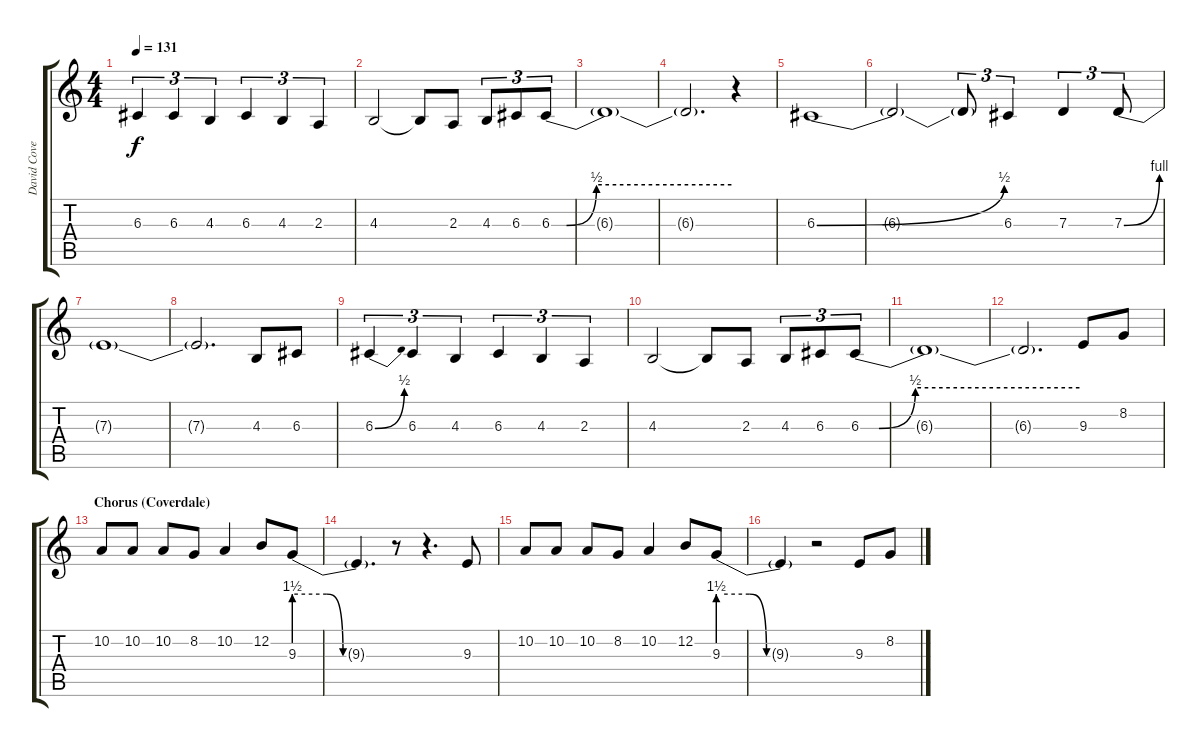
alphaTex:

\track ("David Coverdale" "David Cove") {instrument lead2sawtooth}
\staff {score tabs}
\tuning (E4 B3 G3 D3 A2 E2) {hide}
\ts (4 4)
\tempo 131
\clef g2
\ks c
6.3{t}.4{tu (3 2) dy f} 6.3.4{tu (3 2)} 4.3.4{tu (3 2)} 6.3.4{tu (3 2)} 4.3.4{tu (3 2)} 2.3.4{tu (3 2)} |
4.3.2 4.3{t}.8 2.3.8 4.3.8{tu (3 2)} 6.3.8{tu (3 2)} 6.3{be (custom 0 0 5 0 15 2 60 2)}.8{tu (3 2)} |
6.3{t}.1 |
6.3{t}.2{d} r.4 |
6.3{be (bend 0 0 60 2)}.1 |
6.3{t}.2 6.3{t}.8{tu (3 2)} 6.3.4{tu (3 2)} 7.3.4{tu (3 2)} 7.3{be (bend 0 0 60 4)}.8{tu (3 2)} |
7.3{t}.1 |
7.3{t}.2{d} 4.3.8 6.3.8 |
6.3{be (bend 0 0 60 2)}.4{tu (3 2)} 6.3.4{tu (3 2)} 4.3.4{tu (3 2)} 6.3.4{tu (3 2)} 4.3.4{tu (3 2)} 2.3.4{tu (3 2)} |
4.3.2 4.3{t}.8 2.3.8 4.3.8{tu (3 2)} 6.3.8{tu (3 2)} 6.3{be (custom 0 0 5 0 15 2 60 2)}.8{tu (3 2)} |
6.3{t}.1 |
6.3{t}.2{d} 9.3.8 8.2.8 |
\section ("" "Chorus (Coverdale)")
10.2.8 10.2.8 10.2.8 8.2.8 10.2.4 12.2.8 9.3{be (custom 0 6 20 6 30 0 60 0)}.8 |
9.3{t}.4{d} r.8 r.4{d} 9.3.8 |
10.2.8 10.2.8 10.2.8 8.2.8 10.2.4 12.2.8 9.3{be (custom 0 6 20 6 31 0 60 0)}.8 |
9.3{t}.4 r.2 9.3.8 8.2.8
